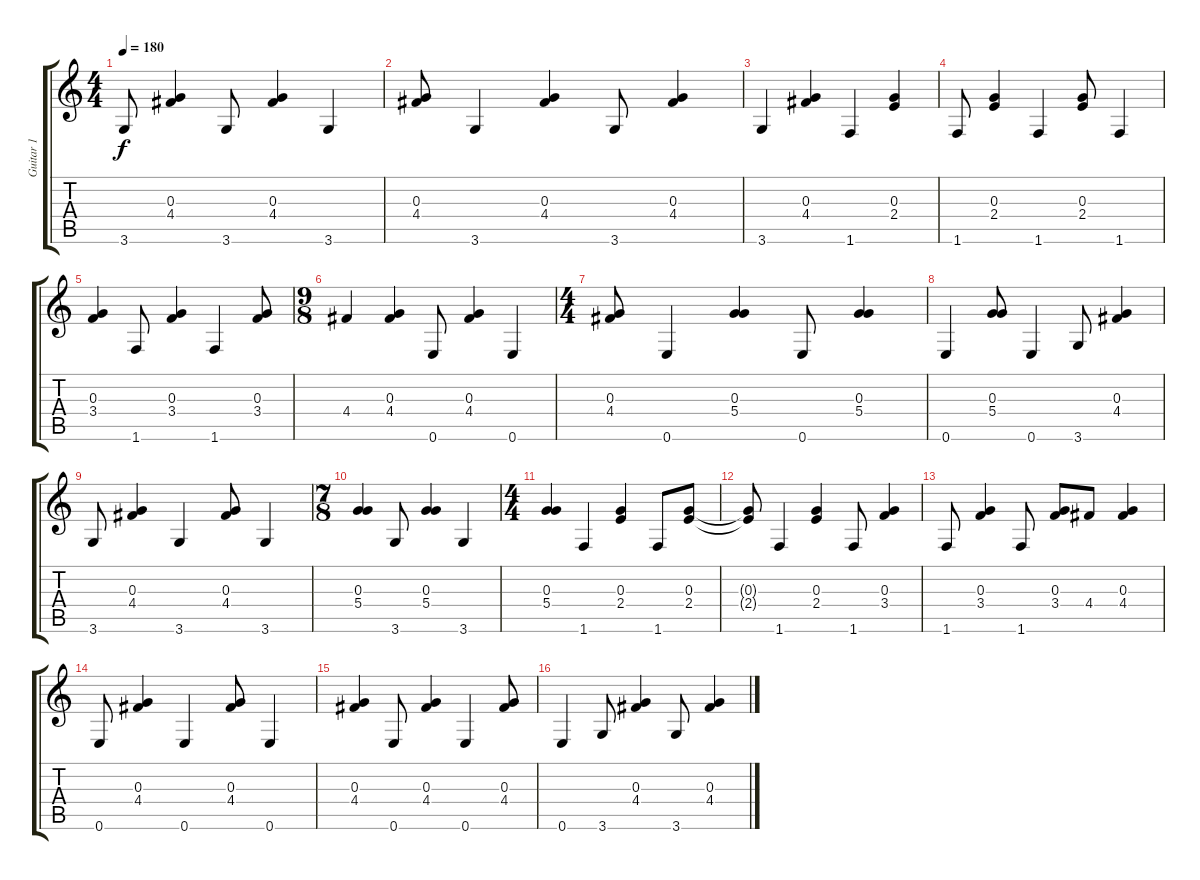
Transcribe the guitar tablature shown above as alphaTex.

\track ("Guitar 1" "Guitar 1") {instrument distortionguitar}
\staff {score tabs}
\tuning (E4 B3 G3 D3 A2 E2) {hide}
\ts (4 4)
\tempo 180
\clef g2
\ks c
3.6.8{dy f instrument electricguitarclean} (0.3 4.4).4 3.6.8 (0.3 4.4).4 3.6.4 |
(0.3 4.4).8{instrument electricguitarclean} 3.6.4 (0.3 4.4).4 3.6.8 (0.3 4.4).4 |
3.6.4{instrument electricguitarclean} (0.3 4.4).4 1.6.4 (0.3 2.4).4 |
1.6.8{instrument electricguitarclean} (0.3 2.4).4 1.6.4 (0.3 2.4).8 1.6.4 |
(0.3 3.4).4{instrument electricguitarclean} 1.6.8 (0.3 3.4).4 1.6.4 (0.3 3.4).8 |
\ts (9 8)
4.4.4{instrument electricguitarclean} (0.3 4.4).4 0.6.8 (0.3 4.4).4 0.6.4 |
\ts (4 4)
(0.3 4.4).8 0.6.4 (0.3 5.4).4 0.6.8 (0.3 5.4).4 |
0.6.4 (0.3 5.4).8 0.6.4 3.6.8 (0.3 4.4).4 |
3.6.8 (0.3 4.4).4 3.6.4 (0.3 4.4).8 3.6.4 |
\ts (7 8)
(0.3 5.4).4 3.6.8 (0.3 5.4).4 3.6.4 |
\ts (4 4)
(0.3 5.4).4{instrument electricguitarclean} 1.6.4 (0.3 2.4).4 1.6.8 (0.3 2.4).8 |
(0.3{t} 2.4{t}).8{instrument electricguitarclean} 1.6.4 (0.3 2.4).4 1.6.8 (0.3 3.4).4 |
1.6.8{instrument electricguitarclean} (0.3 3.4).4 1.6.8 (0.3 3.4).8 4.4.8 (0.3 4.4).4 |
0.6.8{instrument electricguitarclean} (0.3 4.4).4 0.6.4 (0.3 4.4).8 0.6.4 |
(0.3 4.4).4{instrument electricguitarclean} 0.6.8 (0.3 4.4).4 0.6.4 (0.3 4.4).8 |
0.6.4{instrument electricguitarclean} 3.6.8 (0.3 4.4).4 3.6.8 (0.3 4.4).4
